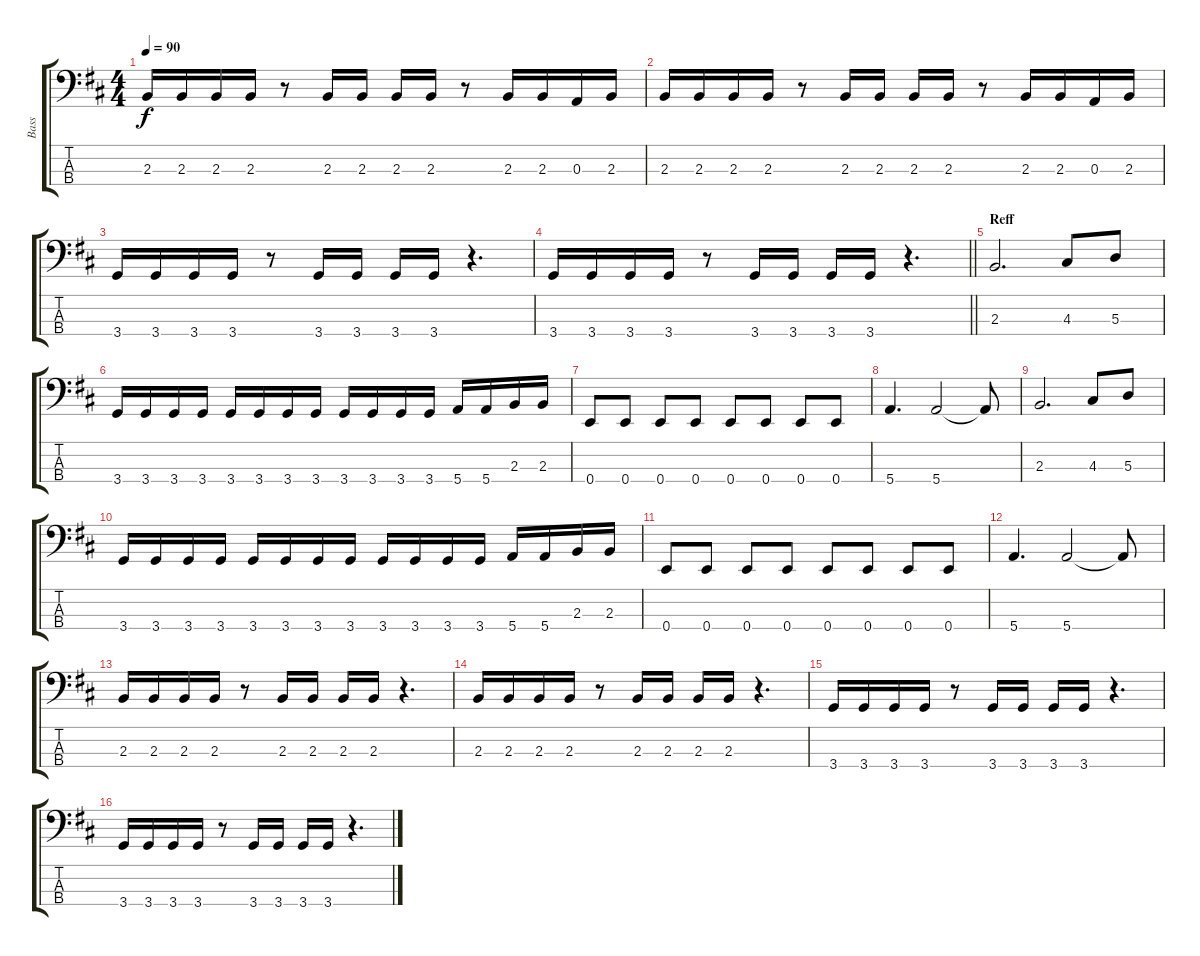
\track ("Bass" "Bass") {instrument electricbasspick}
\staff {score tabs}
\tuning (G2 D2 A1 E1) {hide}
\ts (4 4)
\tempo 90
\clef f4
\ks d
2.3.16{dy f} 2.3.16 2.3.16 2.3.16 r.8 2.3.16 2.3.16 2.3.16 2.3.16 r.8 2.3.16 2.3.16 0.3.16 2.3.16 |
2.3.16 2.3.16 2.3.16 2.3.16 r.8 2.3.16 2.3.16 2.3.16 2.3.16 r.8 2.3.16 2.3.16 0.3.16 2.3.16 |
3.4.16 3.4.16 3.4.16 3.4.16 r.8 3.4.16 3.4.16 3.4.16 3.4.16 r.4{d} |
\barLineRight lightlight
3.4.16 3.4.16 3.4.16 3.4.16 r.8 3.4.16 3.4.16 3.4.16 3.4.16 r.4{d} |
\section ("" "Reff")
2.3.2{d} 4.3.8 5.3.8 |
3.4.16 3.4.16 3.4.16 3.4.16 3.4.16 3.4.16 3.4.16 3.4.16 3.4.16 3.4.16 3.4.16 3.4.16 5.4.16 5.4.16 2.3.16 2.3.16 |
0.4.8 0.4.8 0.4.8 0.4.8 0.4.8 0.4.8 0.4.8 0.4.8 |
5.4.4{d} 5.4.2 5.4{t}.8 |
2.3.2{d} 4.3.8 5.3.8 |
3.4.16 3.4.16 3.4.16 3.4.16 3.4.16 3.4.16 3.4.16 3.4.16 3.4.16 3.4.16 3.4.16 3.4.16 5.4.16 5.4.16 2.3.16 2.3.16 |
0.4.8 0.4.8 0.4.8 0.4.8 0.4.8 0.4.8 0.4.8 0.4.8 |
5.4.4{d} 5.4.2 5.4{t}.8 |
2.3.16 2.3.16 2.3.16 2.3.16 r.8 2.3.16 2.3.16 2.3.16 2.3.16 r.4{d} |
2.3.16 2.3.16 2.3.16 2.3.16 r.8 2.3.16 2.3.16 2.3.16 2.3.16 r.4{d} |
3.4.16 3.4.16 3.4.16 3.4.16 r.8 3.4.16 3.4.16 3.4.16 3.4.16 r.4{d} |
3.4.16 3.4.16 3.4.16 3.4.16 r.8 3.4.16 3.4.16 3.4.16 3.4.16 r.4{d}
